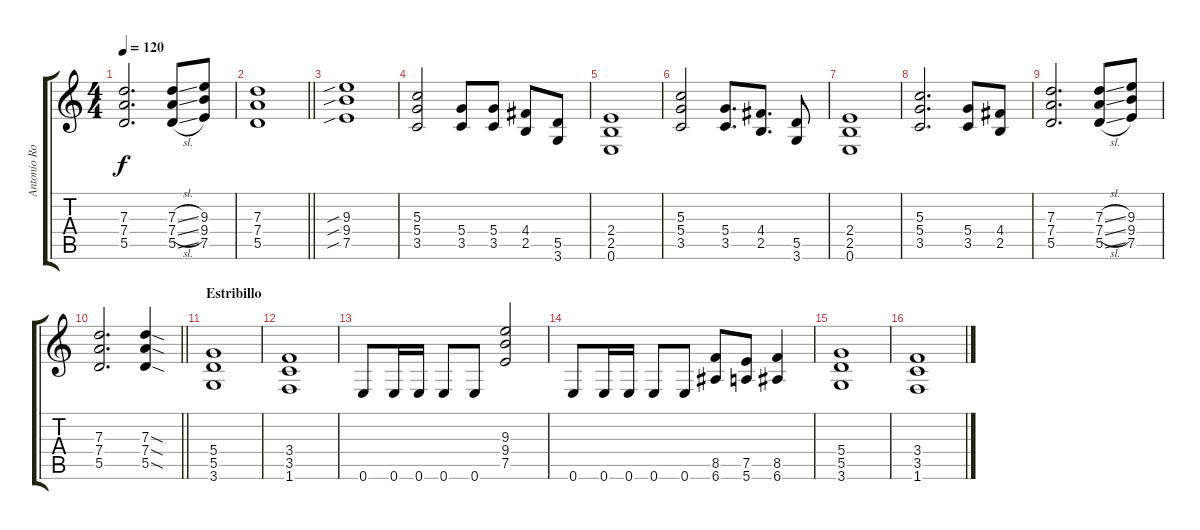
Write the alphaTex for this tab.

\track ("Antonio Romano Ritmic" "Antonio Ro") {instrument distortionguitar}
\staff {score tabs}
\tuning (E4 B3 G3 D3 A2 E2) {hide}
\ts (4 4)
\tempo 120
\clef g2
\ks c
(7.3 7.4 5.5).2{d dy f} (7.3{sl} 7.4{sl} 5.5{sl}).8 (9.3 9.4 7.5).8 |
\barLineRight lightlight
(7.3 7.4 5.5).1 |
(9.3{sib} 9.4{sib} 7.5{sib}).1 |
(5.3 5.4 3.5).2 (5.4 3.5).8 (5.4 3.5).8 (4.4 2.5).8 (5.5 3.6).8 |
(2.4 2.5 0.6).1 |
(5.3 5.4 3.5).2 (5.4 3.5).8{d} (4.4 2.5).8{d} (5.5 3.6).8 |
(2.4 2.5 0.6).1 |
(5.3 5.4 3.5).2{d} (5.4 3.5).8 (4.4 2.5).8 |
(7.3 7.4 5.5).2{d} (7.3{sl} 7.4{sl} 5.5{sl}).8 (9.3 9.4 7.5).8 |
\barLineRight lightlight
(7.3 7.4 5.5).2{d} (7.3{sod} 7.4{sod} 5.5{sod}).4 |
\section ("" "Estribillo")
(5.4 5.5 3.6).1 |
(3.4 3.5 1.6).1 |
0.6.8 0.6.16 0.6.16 0.6.8 0.6.8 (9.3 9.4 7.5).2 |
0.6.8 0.6.16 0.6.16 0.6.8 0.6.8 (8.5 6.6).8 (7.5 5.6).8 (8.5 6.6).4 |
(5.4 5.5 3.6).1 |
(3.4 3.5 1.6).1
